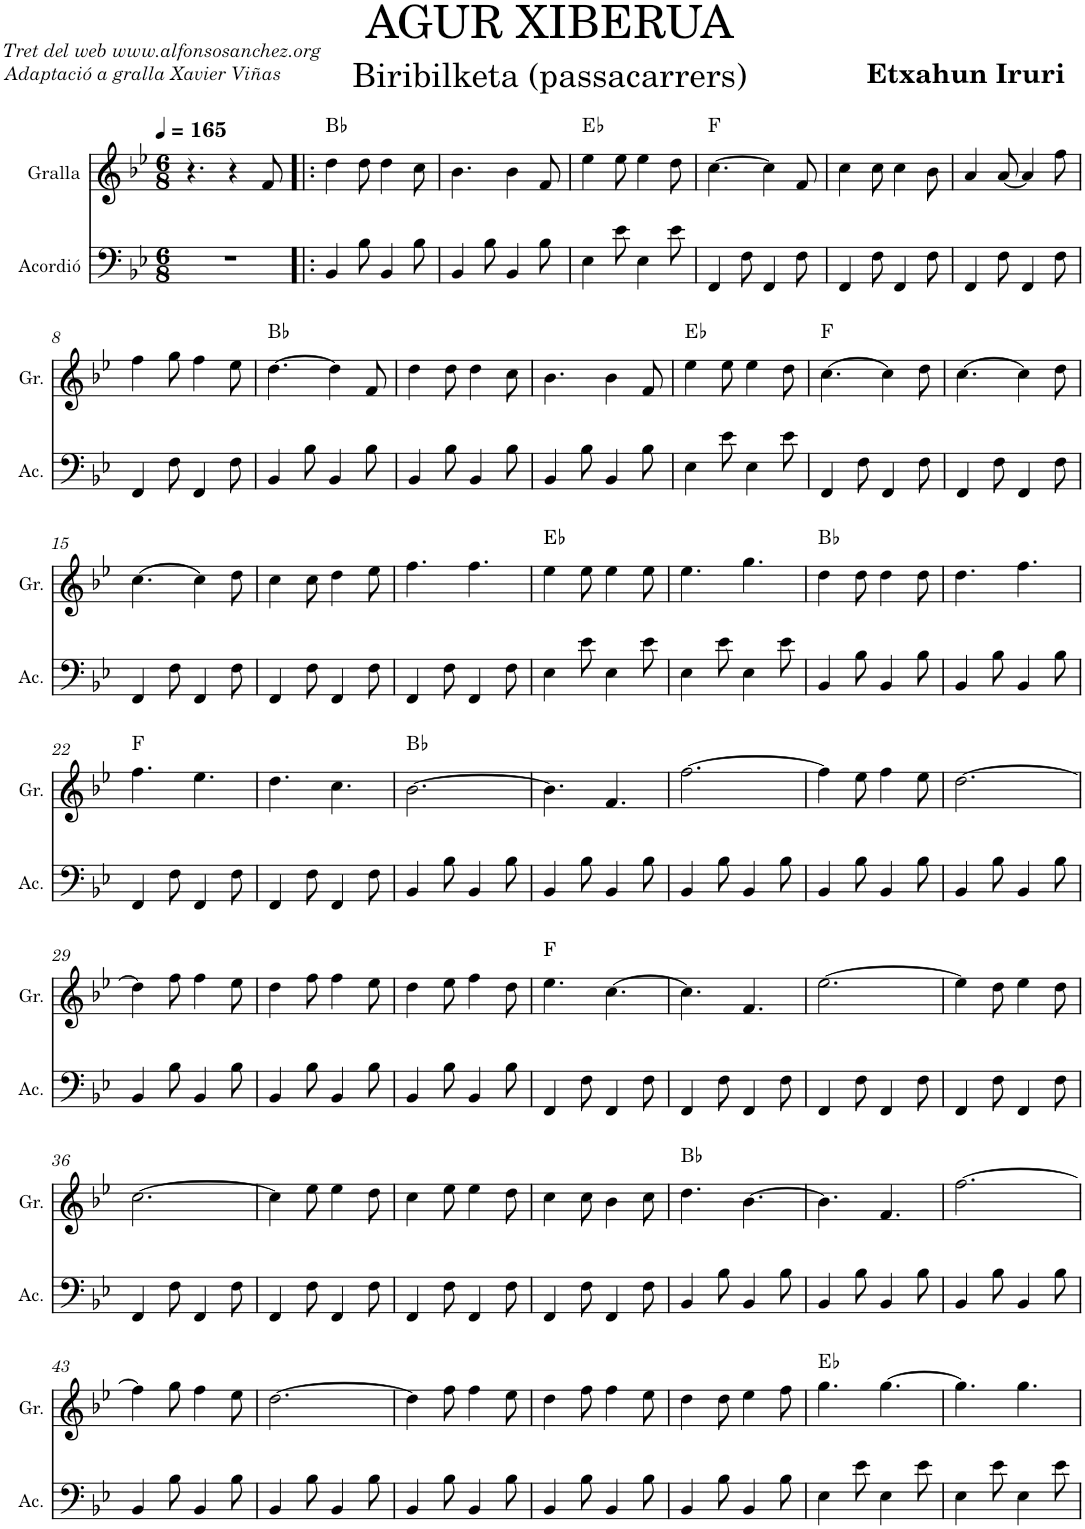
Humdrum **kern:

**kern	**kern	**harte
*part2	*part1	*part1
*staff2	*staff1	*
*I"Acordió	*I"Gralla	*
*I'Ac.	*I'Gr.	*
*clefF4	*clefG2	*
*k[b-e-]	*k[b-e-]	*
*M6/8	*M6/8	*
*MM165	*MM165	*
=1	=1	=1
2.r	4.r	.
.	4r	.
.	8f/	.
=2!|:	=2!|:	=2!|:
4BB-/	4dd\	Bb:maj
8B-\	8dd\	.
4BB-/	4dd\	.
8B-\	8cc\	.
=3	=3	=3
4BB-/	4.b-\	.
8B-\	.	.
4BB-/	4b-\	.
8B-\	8f/	.
=4	=4	=4
4E-\	4ee-\	Eb:maj
8e-\	8ee-\	.
4E-\	4ee-\	.
8e-\	8dd\	.
=5	=5	=5
4FF/	[4.cc\	F:maj
8F\	.	.
4FF/	4cc\]	.
8F\	8f/	.
=6	=6	=6
4FF/	4cc\	.
8F\	8cc\	.
4FF/	4cc\	.
8F\	8b-\	.
=7	=7	=7
4FF/	4a/	.
8F\	[8a/	.
4FF/	4a/]	.
8F\	8ff\	.
!!LO:LB:g=z
=8	=8	=8
4FF/	4ff\	.
8F\	8gg\	.
4FF/	4ff\	.
8F\	8ee-\	.
=9	=9	=9
4BB-/	[4.dd\	Bb:maj
8B-\	.	.
4BB-/	4dd\]	.
8B-\	8f/	.
=10	=10	=10
4BB-/	4dd\	.
8B-\	8dd\	.
4BB-/	4dd\	.
8B-\	8cc\	.
=11	=11	=11
4BB-/	4.b-\	.
8B-\	.	.
4BB-/	4b-\	.
8B-\	8f/	.
=12	=12	=12
4E-\	4ee-\	Eb:maj
8e-\	8ee-\	.
4E-\	4ee-\	.
8e-\	8dd\	.
=13	=13	=13
4FF/	[4.cc\	F:maj
8F\	.	.
4FF/	4cc\]	.
8F\	8dd\	.
=14	=14	=14
4FF/	[4.cc\	.
8F\	.	.
4FF/	4cc\]	.
8F\	8dd\	.
!!LO:LB:g=z
=15	=15	=15
4FF/	[4.cc\	.
8F\	.	.
4FF/	4cc\]	.
8F\	8dd\	.
=16	=16	=16
4FF/	4cc\	.
8F\	8cc\	.
4FF/	4dd\	.
8F\	8ee-\	.
=17	=17	=17
4FF/	4.ff\	.
8F\	.	.
4FF/	4.ff\	.
8F\	.	.
=18	=18	=18
4E-\	4ee-\	Eb:maj
8e-\	8ee-\	.
4E-\	4ee-\	.
8e-\	8ee-\	.
=19	=19	=19
4E-\	4.ee-\	.
8e-\	.	.
4E-\	4.gg\	.
8e-\	.	.
=20	=20	=20
4BB-/	4dd\	Bb:maj
8B-\	8dd\	.
4BB-/	4dd\	.
8B-\	8dd\	.
=21	=21	=21
4BB-/	4.dd\	.
8B-\	.	.
4BB-/	4.ff\	.
8B-\	.	.
!!LO:LB:g=z
=22	=22	=22
4FF/	4.ff\	F:maj
8F\	.	.
4FF/	4.ee-\	.
8F\	.	.
=23	=23	=23
4FF/	4.dd\	.
8F\	.	.
4FF/	4.cc\	.
8F\	.	.
=24	=24	=24
4BB-/	[2.b-\	Bb:maj
8B-\	.	.
4BB-/	.	.
8B-\	.	.
=25	=25	=25
4BB-/	4.b-\]	.
8B-\	.	.
4BB-/	4.f/	.
8B-\	.	.
=26	=26	=26
4BB-/	[2.ff\	.
8B-\	.	.
4BB-/	.	.
8B-\	.	.
=27	=27	=27
4BB-/	4ff\]	.
8B-\	8ee-\	.
4BB-/	4ff\	.
8B-\	8ee-\	.
=28	=28	=28
4BB-/	[2.dd\	.
8B-\	.	.
4BB-/	.	.
8B-\	.	.
!!LO:LB:g=z
=29	=29	=29
4BB-/	4dd\]	.
8B-\	8ff\	.
4BB-/	4ff\	.
8B-\	8ee-\	.
=30	=30	=30
4BB-/	4dd\	.
8B-\	8ff\	.
4BB-/	4ff\	.
8B-\	8ee-\	.
=31	=31	=31
4BB-/	4dd\	.
8B-\	8ee-\	.
4BB-/	4ff\	.
8B-\	8dd\	.
=32	=32	=32
4FF/	4.ee-\	F:maj
8F\	.	.
4FF/	[4.cc\	.
8F\	.	.
=33	=33	=33
4FF/	4.cc\]	.
8F\	.	.
4FF/	4.f/	.
8F\	.	.
=34	=34	=34
4FF/	[2.ee-\	.
8F\	.	.
4FF/	.	.
8F\	.	.
=35	=35	=35
4FF/	4ee-\]	.
8F\	8dd\	.
4FF/	4ee-\	.
8F\	8dd\	.
!!LO:LB:g=z
=36	=36	=36
4FF/	[2.cc\	.
8F\	.	.
4FF/	.	.
8F\	.	.
=37	=37	=37
4FF/	4cc\]	.
8F\	8ee-\	.
4FF/	4ee-\	.
8F\	8dd\	.
=38	=38	=38
4FF/	4cc\	.
8F\	8ee-\	.
4FF/	4ee-\	.
8F\	8dd\	.
=39	=39	=39
4FF/	4cc\	.
8F\	8cc\	.
4FF/	4b-\	.
8F\	8cc\	.
=40	=40	=40
4BB-/	4.dd\	Bb:maj
8B-\	.	.
4BB-/	[4.b-\	.
8B-\	.	.
=41	=41	=41
4BB-/	4.b-\]	.
8B-\	.	.
4BB-/	4.f/	.
8B-\	.	.
=42	=42	=42
4BB-/	[2.ff\	.
8B-\	.	.
4BB-/	.	.
8B-\	.	.
!!LO:LB:g=z
=43	=43	=43
4BB-/	4ff\]	.
8B-\	8gg\	.
4BB-/	4ff\	.
8B-\	8ee-\	.
=44	=44	=44
4BB-/	[2.dd\	.
8B-\	.	.
4BB-/	.	.
8B-\	.	.
=45	=45	=45
4BB-/	4dd\]	.
8B-\	8ff\	.
4BB-/	4ff\	.
8B-\	8ee-\	.
=46	=46	=46
4BB-/	4dd\	.
8B-\	8ff\	.
4BB-/	4ff\	.
8B-\	8ee-\	.
=47	=47	=47
4BB-/	4dd\	.
8B-\	8dd\	.
4BB-/	4ee-\	.
8B-\	8ff\	.
=48	=48	=48
4E-\	4.gg\	Eb:maj
8e-\	.	.
4E-\	[4.gg\	.
8e-\	.	.
=49	=49	=49
4E-\	4.gg\]	.
8e-\	.	.
4E-\	4.gg\	.
8e-\	.	.
=	=	=
*-	*-	*-
